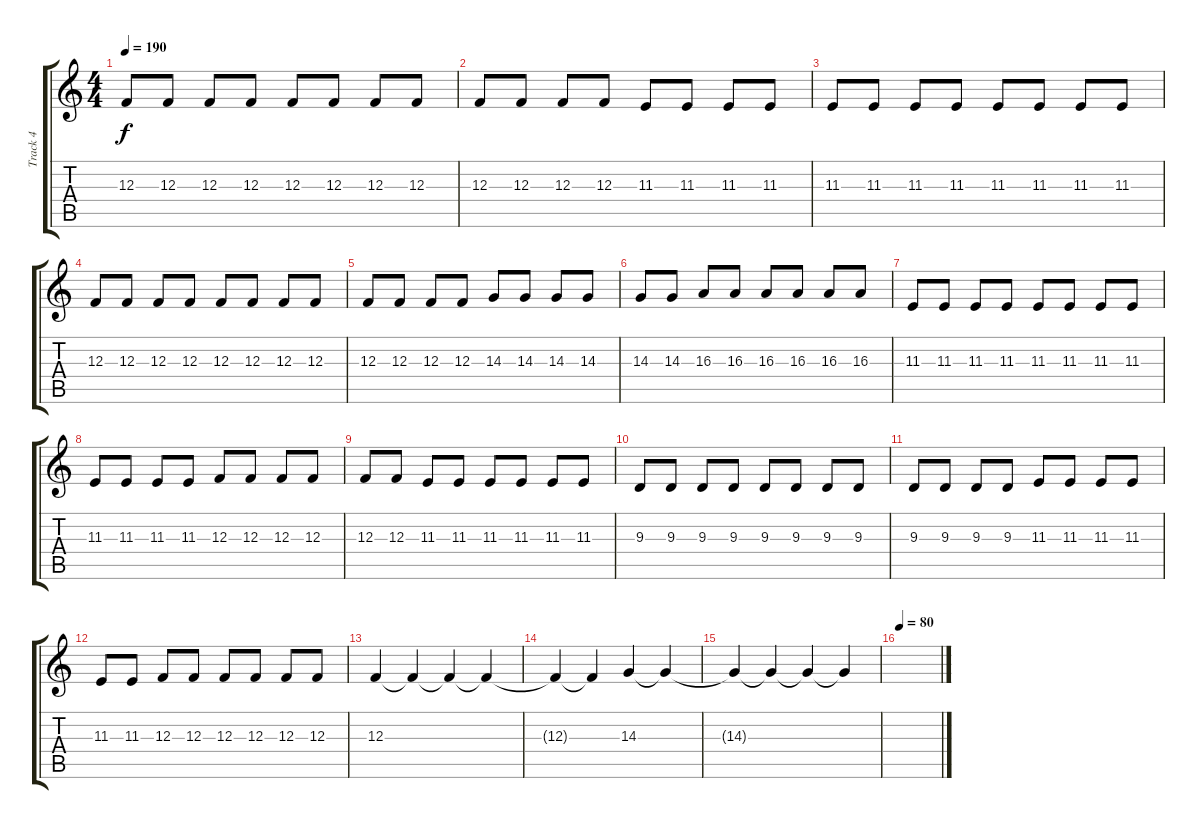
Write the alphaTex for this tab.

\track ("Track 4" "Track 4") {instrument lead2sawtooth}
\staff {score tabs}
\tuning (D4 A3 F3 C3 G2 C2) {hide}
\ts (4 4)
\tempo 190
\clef g2
\ks c
12.3.8{dy f} 12.3.8 12.3.8 12.3.8 12.3.8 12.3.8 12.3.8 12.3.8 |
12.3.8 12.3.8 12.3.8 12.3.8 11.3.8 11.3.8 11.3.8 11.3.8 |
11.3.8 11.3.8 11.3.8 11.3.8 11.3.8 11.3.8 11.3.8 11.3.8 |
12.3.8 12.3.8 12.3.8 12.3.8 12.3.8 12.3.8 12.3.8 12.3.8 |
12.3.8 12.3.8 12.3.8 12.3.8 14.3.8 14.3.8 14.3.8 14.3.8 |
14.3.8 14.3.8 16.3.8 16.3.8 16.3.8 16.3.8 16.3.8 16.3.8 |
11.3.8 11.3.8 11.3.8 11.3.8 11.3.8 11.3.8 11.3.8 11.3.8 |
11.3.8 11.3.8 11.3.8 11.3.8 12.3.8 12.3.8 12.3.8 12.3.8 |
12.3.8 12.3.8 11.3.8 11.3.8 11.3.8 11.3.8 11.3.8 11.3.8 |
9.3.8 9.3.8 9.3.8 9.3.8 9.3.8 9.3.8 9.3.8 9.3.8 |
9.3.8 9.3.8 9.3.8 9.3.8 11.3.8 11.3.8 11.3.8 11.3.8 |
11.3.8 11.3.8 12.3.8 12.3.8 12.3.8 12.3.8 12.3.8 12.3.8 |
12.3.4 12.3{t}.4 12.3{t}.4 12.3{t}.4 |
12.3{t}.4 12.3{t}.4 14.3.4 14.3{t}.4 |
14.3{t}.4 14.3{t}.4 14.3{t}.4 14.3{t}.4 |
\tempo 80
